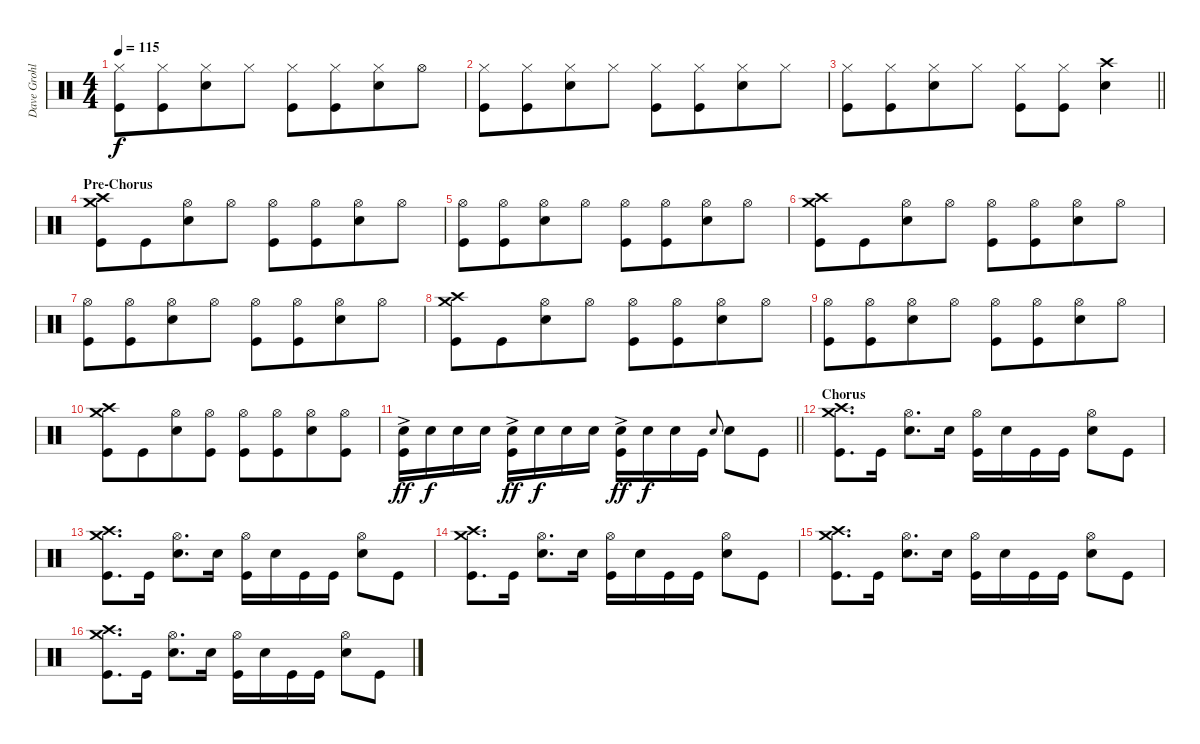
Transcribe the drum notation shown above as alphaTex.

\track ("Dave Grohl" "Dave Grohl") {instrument percussion}
\staff {score}
\articulation defaults
\ts (4 4)
\tempo 115
\clef neutral
\ks c
("Hi-Hat (closed)" "Kick (hit)").8{dy f} ("Hi-Hat (closed)" "Kick (hit)").8{beam merge} ("Hi-Hat (closed)" "Snare (hit) 2").8 "Hi-Hat (closed)".8 ("Hi-Hat (closed)" "Kick (hit)").8 ("Hi-Hat (closed)" "Kick (hit)").8{beam merge} ("Hi-Hat (closed)" "Snare (hit) 2").8 "Hi-Hat (open)".8 |
("Hi-Hat (closed)" "Kick (hit)").8 ("Hi-Hat (closed)" "Kick (hit)").8{beam merge} ("Hi-Hat (closed)" "Snare (hit) 2").8 "Hi-Hat (closed)".8 ("Hi-Hat (closed)" "Kick (hit)").8 ("Hi-Hat (closed)" "Kick (hit)").8{beam merge} ("Hi-Hat (closed)" "Snare (hit) 2").8 "Hi-Hat (closed)".8 |
\barLineRight lightlight
("Hi-Hat (closed)" "Kick (hit)").8 ("Hi-Hat (closed)" "Kick (hit)").8{beam merge} ("Hi-Hat (closed)" "Snare (hit) 2").8 "Hi-Hat (closed)".8 ("Hi-Hat (closed)" "Kick (hit)").8 ("Hi-Hat (closed)" "Kick (hit)").8 ("Crash high (hit)" "Snare (hit) 2").4 |
\section ("" "Pre-Chorus")
("Crash medium (hit)" "Crash high (hit)" "Kick (hit)").8 "Kick (hit)".8{beam merge} ("Hi-Hat (open)" "Snare (hit) 2").8 "Hi-Hat (open)".8 ("Hi-Hat (open)" "Kick (hit)").8 ("Hi-Hat (open)" "Kick (hit)").8{beam merge} ("Hi-Hat (open)" "Snare (hit) 2").8 "Hi-Hat (open)".8 |
("Hi-Hat (open)" "Kick (hit)").8 ("Hi-Hat (open)" "Kick (hit)").8{beam merge} ("Hi-Hat (open)" "Snare (hit) 2").8 "Hi-Hat (open)".8 ("Hi-Hat (open)" "Kick (hit)").8 ("Hi-Hat (open)" "Kick (hit)").8{beam merge} ("Hi-Hat (open)" "Snare (hit) 2").8 "Hi-Hat (open)".8 |
("Crash medium (hit)" "Crash high (hit)" "Kick (hit)").8 "Kick (hit)".8{beam merge} ("Hi-Hat (open)" "Snare (hit) 2").8 "Hi-Hat (open)".8 ("Hi-Hat (open)" "Kick (hit)").8 ("Hi-Hat (open)" "Kick (hit)").8{beam merge} ("Hi-Hat (open)" "Snare (hit) 2").8 "Hi-Hat (open)".8 |
("Hi-Hat (open)" "Kick (hit)").8 ("Hi-Hat (open)" "Kick (hit)").8{beam merge} ("Hi-Hat (open)" "Snare (hit) 2").8 "Hi-Hat (open)".8 ("Hi-Hat (open)" "Kick (hit)").8 ("Hi-Hat (open)" "Kick (hit)").8{beam merge} ("Hi-Hat (open)" "Snare (hit) 2").8 "Hi-Hat (open)".8 |
("Crash medium (hit)" "Crash high (hit)" "Kick (hit)").8 "Kick (hit)".8{beam merge} ("Hi-Hat (open)" "Snare (hit) 2").8 "Hi-Hat (open)".8 ("Hi-Hat (open)" "Kick (hit)").8 ("Hi-Hat (open)" "Kick (hit)").8{beam merge} ("Hi-Hat (open)" "Snare (hit) 2").8 "Hi-Hat (open)".8 |
("Hi-Hat (open)" "Kick (hit)").8 ("Hi-Hat (open)" "Kick (hit)").8{beam merge} ("Hi-Hat (open)" "Snare (hit) 2").8 "Hi-Hat (open)".8 ("Hi-Hat (open)" "Kick (hit)").8 ("Hi-Hat (open)" "Kick (hit)").8{beam merge} ("Hi-Hat (open)" "Snare (hit) 2").8 "Hi-Hat (open)".8 |
("Crash medium (hit)" "Crash high (hit)" "Kick (hit)").8 "Kick (hit)".8{beam merge} ("Hi-Hat (open)" "Snare (hit) 2").8 ("Hi-Hat (open)" "Kick (hit)").8 ("Hi-Hat (open)" "Kick (hit)").8 ("Hi-Hat (open)" "Kick (hit)").8{beam merge} ("Hi-Hat (open)" "Snare (hit) 2").8 ("Hi-Hat (open)" "Kick (hit)").8 |
\barLineRight lightlight
("Snare (hit) 2" "Kick (hit)"{ac}).16{dy ff beam Down} "Snare (hit) 2".16{dy f beam Down} "Snare (hit) 2".16{beam Down} "Snare (hit) 2".16{beam Down} ("Snare (hit) 2" "Kick (hit)"{ac}).16{dy ff beam Down} "Snare (hit) 2".16{dy f beam Down} "Snare (hit) 2".16{beam Down} "Snare (hit) 2".16{beam Down} ("Snare (hit) 2" "Kick (hit)"{ac}).16{dy ff beam Down} "Snare (hit) 2".16{dy f beam Down} "Snare (hit) 2".16{beam Down} "Kick (hit)".16{beam Down} "Snare (hit) 2".8{gr onbeat} "Snare (hit) 2".8{beam Down} "Kick (hit)".8{beam Down} |
\section ("" "Chorus")
("Crash medium (hit)" "Crash high (hit)" "Kick (hit)").8{d} "Kick (hit)".16 ("Hi-Hat (open)" "Snare (hit) 2").8{d} "Snare (hit) 2".16 ("Hi-Hat (open)" "Kick (hit)").16 "Snare (hit) 2".16 "Kick (hit)".16 "Kick (hit)".16 ("Hi-Hat (open)" "Snare (hit) 2").8 "Kick (hit)".8 |
("Crash medium (hit)" "Crash high (hit)" "Kick (hit)").8{d} "Kick (hit)".16 ("Hi-Hat (open)" "Snare (hit) 2").8{d} "Snare (hit) 2".16 ("Hi-Hat (open)" "Kick (hit)").16 "Snare (hit) 2".16 "Kick (hit)".16 "Kick (hit)".16 ("Hi-Hat (open)" "Snare (hit) 2").8 "Kick (hit)".8 |
("Crash medium (hit)" "Crash high (hit)" "Kick (hit)").8{d} "Kick (hit)".16 ("Hi-Hat (open)" "Snare (hit) 2").8{d} "Snare (hit) 2".16 ("Hi-Hat (open)" "Kick (hit)").16 "Snare (hit) 2".16 "Kick (hit)".16 "Kick (hit)".16 ("Hi-Hat (open)" "Snare (hit) 2").8 "Kick (hit)".8 |
("Crash medium (hit)" "Crash high (hit)" "Kick (hit)").8{d} "Kick (hit)".16 ("Hi-Hat (open)" "Snare (hit) 2").8{d} "Snare (hit) 2".16 ("Hi-Hat (open)" "Kick (hit)").16 "Snare (hit) 2".16 "Kick (hit)".16 "Kick (hit)".16 ("Hi-Hat (open)" "Snare (hit) 2").8 "Kick (hit)".8 |
("Crash medium (hit)" "Crash high (hit)" "Kick (hit)").8{d} "Kick (hit)".16 ("Hi-Hat (open)" "Snare (hit) 2").8{d} "Snare (hit) 2".16 ("Hi-Hat (open)" "Kick (hit)").16 "Snare (hit) 2".16 "Kick (hit)".16 "Kick (hit)".16 ("Hi-Hat (open)" "Snare (hit) 2").8 "Kick (hit)".8
